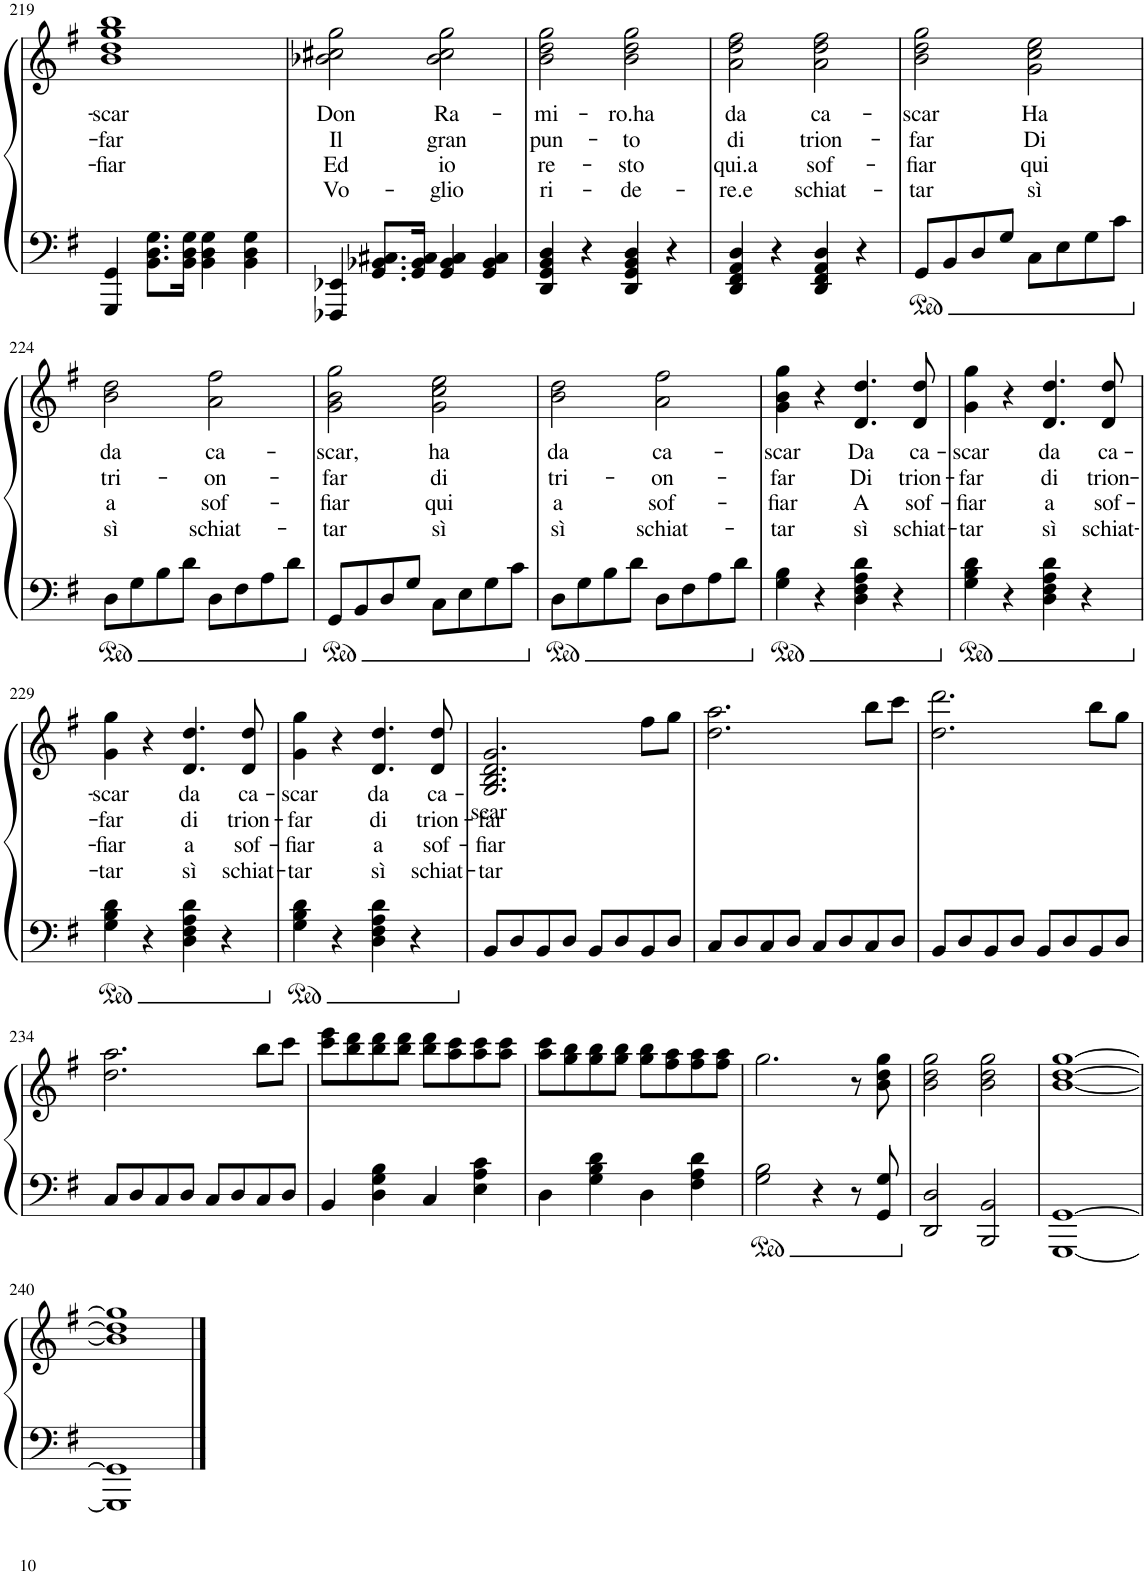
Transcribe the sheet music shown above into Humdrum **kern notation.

**kern	**kern	**text	**text	**text	**text
*part1	*part1	*part1	*part1	*part1	*part1
*staff2	*staff1	*staff1	*staff1	*staff1	*staff1
*I"Piano	*	*	*	*	*
*I'Pno.	*	*	*	*	*
!!LO:PB:g=z
*clefF4	*clefG2	*	*	*	*
*k[f#]	*k[f#]	*	*	*	*
*M4/4	*M4/4	*	*	*	*
*met(c)	*met(c)	*	*	*	*
=219	=219	=219	=219	=219	=219
!	!	!LO:LY:b	!LO:LY:b	!LO:LY:b	!
4GGG/ 4GG/	1b 1dd 1gg 1bb	-scar	-far	-fiar	.
8.BB\ 8.D\ 8.G\L	.	.	.	.	.
16BB\ 16D\ 16G\Jk	.	.	.	.	.
4BB\ 4D\ 4G\	.	.	.	.	.
4BB\ 4D\ 4G\	.	.	.	.	.
=220	=220	=220	=220	=220	=220
!	!	!LO:LY:b	!LO:LY:b	!LO:LY:b	!LO:LY:b
4FFF-X/ 4EE-X/	2b-X\ 2cc#X\ 2gg\	Don	Il	Ed	Vo-
8.GG/ 8.BB-X/ 8.C#X/L	.	.	.	.	.
16GG/ 16BB-/ 16C#/Jk	.	.	.	.	.
!	!	!LO:LY:b	!LO:LY:b	!LO:LY:b	!LO:LY:b
4GG/ 4BB-/ 4C#/	2b-\ 2cc#\ 2gg\	Ra-	gran	io	-glio
4GG/ 4BB-/ 4C#/	.	.	.	.	.
=221	=221	=221	=221	=221	=221
!	!	!LO:LY:b	!LO:LY:b	!LO:LY:b	!LO:LY:b
4DD/ 4GG/ 4BB/ 4D/	2b\ 2dd\ 2gg\	-mi-	pun-	re-	ri-
4r	.	.	.	.	.
!	!	!LO:LY:b	!LO:LY:b	!LO:LY:b	!LO:LY:b
4DD/ 4GG/ 4BB/ 4D/	2b\ 2dd\ 2gg\	-ro.ha	-to	-sto	-de-
4r	.	.	.	.	.
=222	=222	=222	=222	=222	=222
!	!	!LO:LY:b	!LO:LY:b	!LO:LY:b	!LO:LY:b
4DD/ 4FF#/ 4AA/ 4D/	2a\ 2dd\ 2ff#\	da	di	qui.a	-re.e
4r	.	.	.	.	.
!	!	!LO:LY:b	!LO:LY:b	!LO:LY:b	!LO:LY:b
4DD/ 4FF#/ 4AA/ 4D/	2a\ 2dd\ 2ff#\	ca-	trion-	sof-	schiat-
4r	.	.	.	.	.
=223	=223	=223	=223	=223	=223
!	!	!LO:LY:b	!LO:LY:b	!LO:LY:b	!LO:LY:b
8GG/L	2b\ 2dd\ 2gg\	-scar	-far	-fiar	-tar
8BB/	.	.	.	.	.
8D/	.	.	.	.	.
8G/J	.	.	.	.	.
!	!	!LO:LY:b	!LO:LY:b	!LO:LY:b	!LO:LY:b
8C\L	2g\ 2cc\ 2ee\	Ha	Di	qui	sì
8E\	.	.	.	.	.
8G\	.	.	.	.	.
8c\J	.	.	.	.	.
!!LO:LB:g=z
=224	=224	=224	=224	=224	=224
!	!	!LO:LY:b	!LO:LY:b	!LO:LY:b	!LO:LY:b
8D\L	2b\ 2dd\	da	tri-	a	sì
8G\	.	.	.	.	.
8B\	.	.	.	.	.
8d\J	.	.	.	.	.
!	!	!LO:LY:b	!LO:LY:b	!LO:LY:b	!LO:LY:b
8D\L	2a\ 2ff#\	ca-	-on-	sof-	schiat-
8F#\	.	.	.	.	.
8A\	.	.	.	.	.
8d\J	.	.	.	.	.
=225	=225	=225	=225	=225	=225
!	!	!LO:LY:b	!LO:LY:b	!LO:LY:b	!LO:LY:b
8GG/L	2g\ 2b\ 2gg\	-scar,	-far	-fiar	-tar
8BB/	.	.	.	.	.
8D/	.	.	.	.	.
8G/J	.	.	.	.	.
!	!	!LO:LY:b	!LO:LY:b	!LO:LY:b	!LO:LY:b
8C\L	2g\ 2cc\ 2ee\	ha	di	qui	sì
8E\	.	.	.	.	.
8G\	.	.	.	.	.
8c\J	.	.	.	.	.
=226	=226	=226	=226	=226	=226
!	!	!LO:LY:b	!LO:LY:b	!LO:LY:b	!LO:LY:b
8D\L	2b\ 2dd\	da	tri-	a	sì
8G\	.	.	.	.	.
8B\	.	.	.	.	.
8d\J	.	.	.	.	.
!	!	!LO:LY:b	!LO:LY:b	!LO:LY:b	!LO:LY:b
8D\L	2a\ 2ff#\	ca-	-on-	sof-	schiat-
8F#\	.	.	.	.	.
8A\	.	.	.	.	.
8d\J	.	.	.	.	.
=227	=227	=227	=227	=227	=227
!	!	!LO:LY:b	!LO:LY:b	!LO:LY:b	!LO:LY:b
4G\ 4B\	4g\ 4b\ 4gg\	-scar	-far	-fiar	-tar
4r	4r	.	.	.	.
!	!	!LO:LY:b	!LO:LY:b	!LO:LY:b	!LO:LY:b
4D\ 4F#\ 4A\ 4d\	4.d/ 4.dd/	Da	Di	A	sì
4r	.	.	.	.	.
!	!	!LO:LY:b	!LO:LY:b	!LO:LY:b	!LO:LY:b
.	8d/ 8dd/	ca-	trion-	sof-	schiat-
=228	=228	=228	=228	=228	=228
!	!	!LO:LY:b	!LO:LY:b	!LO:LY:b	!LO:LY:b
4G\ 4B\ 4d\	4g\ 4gg\	-scar	-far	-fiar	-tar
4r	4r	.	.	.	.
!	!	!LO:LY:b	!LO:LY:b	!LO:LY:b	!LO:LY:b
4D\ 4F#\ 4A\ 4d\	4.d/ 4.dd/	da	di	a	sì
4r	.	.	.	.	.
!	!	!LO:LY:b	!LO:LY:b	!LO:LY:b	!LO:LY:b
.	8d/ 8dd/	ca-	trion-	sof-	schiat-
!!LO:LB:g=z
=229	=229	=229	=229	=229	=229
!	!	!LO:LY:b	!LO:LY:b	!LO:LY:b	!LO:LY:b
4G\ 4B\ 4d\	4g\ 4gg\	-scar	-far	-fiar	-tar
4r	4r	.	.	.	.
!	!	!LO:LY:b	!LO:LY:b	!LO:LY:b	!LO:LY:b
4D\ 4F#\ 4A\ 4d\	4.d/ 4.dd/	da	di	a	sì
4r	.	.	.	.	.
!	!	!LO:LY:b	!LO:LY:b	!LO:LY:b	!LO:LY:b
.	8d/ 8dd/	ca-	trion-	sof-	schiat-
=230	=230	=230	=230	=230	=230
!	!	!LO:LY:b	!LO:LY:b	!LO:LY:b	!LO:LY:b
4G\ 4B\ 4d\	4g\ 4gg\	-scar	-far	-fiar	-tar
4r	4r	.	.	.	.
!	!	!LO:LY:b	!LO:LY:b	!LO:LY:b	!LO:LY:b
4D\ 4F#\ 4A\ 4d\	4.d/ 4.dd/	da	di	a	sì
4r	.	.	.	.	.
!	!	!LO:LY:b	!LO:LY:b	!LO:LY:b	!LO:LY:b
.	8d/ 8dd/	ca-	trion-	sof-	schiat-
=231	=231	=231	=231	=231	=231
!	!	!LO:LY:b	!LO:LY:b	!LO:LY:b	!LO:LY:b
8BB/L	2.G/ 2.B/ 2.d/ 2.g/	-scar	-far	-fiar	-tar
8D/	.	.	.	.	.
8BB/	.	.	.	.	.
8D/J	.	.	.	.	.
8BB/L	.	.	.	.	.
8D/	.	.	.	.	.
8BB/	8ff#\L	.	.	.	.
8D/J	8gg\J	.	.	.	.
=232	=232	=232	=232	=232	=232
8C/L	2.dd\ 2.aa\	.	.	.	.
8D/	.	.	.	.	.
8C/	.	.	.	.	.
8D/J	.	.	.	.	.
8C/L	.	.	.	.	.
8D/	.	.	.	.	.
8C/	8bb\L	.	.	.	.
8D/J	8ccc\J	.	.	.	.
=233	=233	=233	=233	=233	=233
8BB/L	2.dd\ 2.ddd\	.	.	.	.
8D/	.	.	.	.	.
8BB/	.	.	.	.	.
8D/J	.	.	.	.	.
8BB/L	.	.	.	.	.
8D/	.	.	.	.	.
8BB/	8bb\L	.	.	.	.
8D/J	8gg\J	.	.	.	.
!!LO:LB:g=z
=234	=234	=234	=234	=234	=234
8C/L	2.dd\ 2.aa\	.	.	.	.
8D/	.	.	.	.	.
8C/	.	.	.	.	.
8D/J	.	.	.	.	.
8C/L	.	.	.	.	.
8D/	.	.	.	.	.
8C/	8bb\L	.	.	.	.
8D/J	8ccc\J	.	.	.	.
=235	=235	=235	=235	=235	=235
4BB/	8ccc\ 8eee\L	.	.	.	.
.	8bb\ 8ddd\	.	.	.	.
4D\ 4G\ 4B\	8bb\ 8ddd\	.	.	.	.
.	8bb\ 8ddd\J	.	.	.	.
4C/	8bb\ 8ddd\L	.	.	.	.
.	8aa\ 8ccc\	.	.	.	.
4E\ 4A\ 4c\	8aa\ 8ccc\	.	.	.	.
.	8aa\ 8ccc\J	.	.	.	.
=236	=236	=236	=236	=236	=236
4D\	8aa\ 8ccc\L	.	.	.	.
.	8gg\ 8bb\	.	.	.	.
4G\ 4B\ 4d\	8gg\ 8bb\	.	.	.	.
.	8gg\ 8bb\J	.	.	.	.
4D\	8gg\ 8bb\L	.	.	.	.
.	8ff#\ 8aa\	.	.	.	.
4F#\ 4A\ 4d\	8ff#\ 8aa\	.	.	.	.
.	8ff#\ 8aa\J	.	.	.	.
=237	=237	=237	=237	=237	=237
2G\ 2B\	2.gg\	.	.	.	.
4r	.	.	.	.	.
8r	8r	.	.	.	.
8GG/ 8G/	8b\ 8dd\ 8gg\	.	.	.	.
=238	=238	=238	=238	=238	=238
2DD/ 2D/	2b\ 2dd\ 2gg\	.	.	.	.
2BBB/ 2BB/	2b\ 2dd\ 2gg\	.	.	.	.
=239	=239	=239	=239	=239	=239
[1GGG [1GG	[1b [1dd [1gg	.	.	.	.
!!LO:LB:g=z
=240	=240	=240	=240	=240	=240
1GGG] 1GG]	1b] 1dd] 1gg]	.	.	.	.
==	==	==	==	==	==
*-	*-	*-	*-	*-	*-
